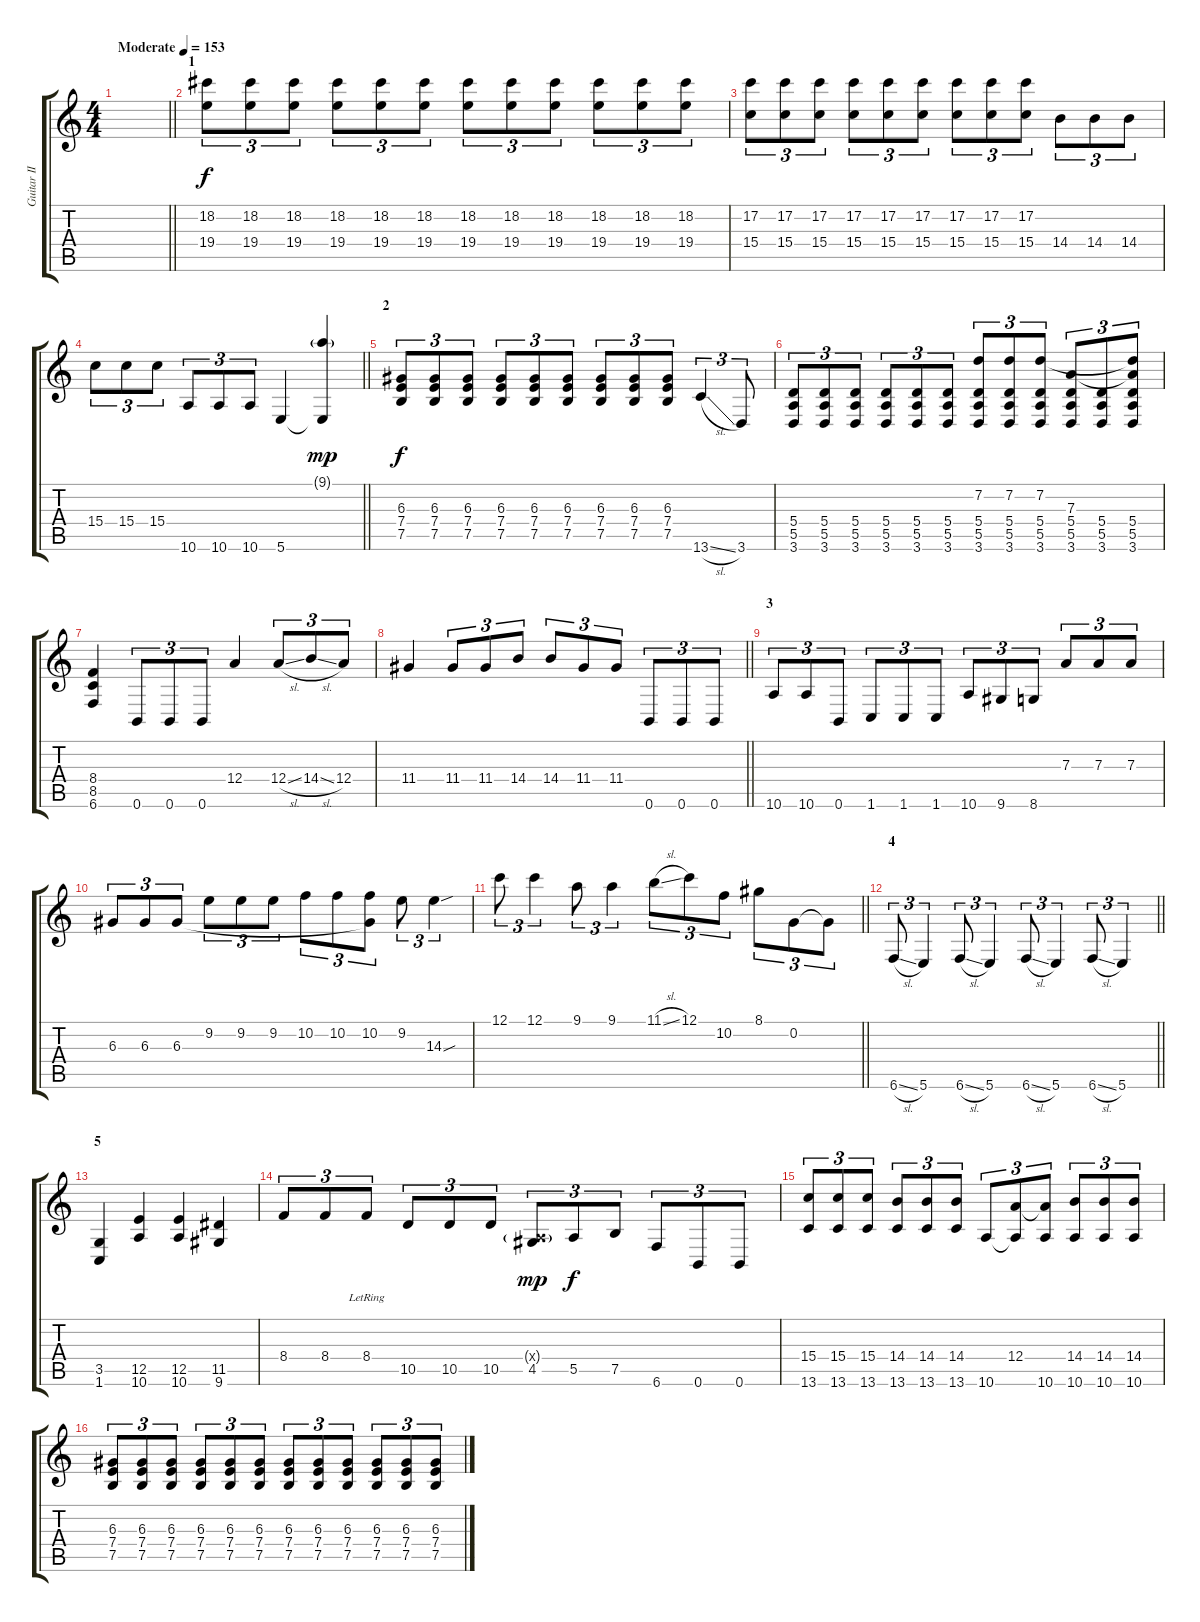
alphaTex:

\track ("Guitar II" "Guitar II") {instrument overdrivenguitar}
\staff {score tabs}
\tuning (C4 G3 D3 A2 E2 B1) {hide}
\ts (4 4)
\tempo (153 "Moderate")
\clef g2
\barLineRight lightlight
\ks c
|
\section ("" "1")
(18.2 19.4).8{tu (3 2)} (18.2 19.4).8{tu (3 2)} (18.2 19.4).8{tu (3 2)} (18.2 19.4).8{tu (3 2)} (18.2 19.4).8{tu (3 2)} (18.2 19.4).8{tu (3 2)} (18.2 19.4).8{tu (3 2)} (18.2 19.4).8{tu (3 2)} (18.2 19.4).8{tu (3 2)} (18.2 19.4).8{tu (3 2)} (18.2 19.4).8{tu (3 2)} (18.2 19.4).8{tu (3 2)} |
(17.2 15.4).8{tu (3 2)} (17.2 15.4).8{tu (3 2)} (17.2 15.4).8{tu (3 2)} (17.2 15.4).8{tu (3 2)} (17.2 15.4).8{tu (3 2)} (17.2 15.4).8{tu (3 2)} (17.2 15.4).8{tu (3 2)} (17.2 15.4).8{tu (3 2)} (17.2 15.4).8{tu (3 2)} 14.4.8{tu (3 2)} 14.4.8{tu (3 2)} 14.4.8{tu (3 2)} |
\barLineRight lightlight
15.4.8{tu (3 2)} 15.4.8{tu (3 2)} 15.4.8{tu (3 2)} 10.6.8{tu (3 2)} 10.6.8{tu (3 2)} 10.6.8{tu (3 2)} 5.6.4 (9.1{g} 5.6{t}).4{dy mp} |
\section ("" "2")
(6.3 7.4 7.5).8{tu (3 2) dy f} (6.3 7.4 7.5).8{tu (3 2)} (6.3 7.4 7.5).8{tu (3 2)} (6.3 7.4 7.5).8{tu (3 2)} (6.3 7.4 7.5).8{tu (3 2)} (6.3 7.4 7.5).8{tu (3 2)} (6.3 7.4 7.5).8{tu (3 2)} (6.3 7.4 7.5).8{tu (3 2)} (6.3 7.4 7.5).8{tu (3 2)} 13.6{sl}.4{tu (3 2)} 3.6.8{tu (3 2)} |
(5.4 5.5 3.6).8{tu (3 2)} (5.4 5.5 3.6).8{tu (3 2)} (5.4 5.5 3.6).8{tu (3 2)} (5.4 5.5 3.6).8{tu (3 2)} (5.4 5.5 3.6).8{tu (3 2)} (5.4 5.5 3.6).8{tu (3 2)} (7.2 5.4 5.5 3.6).8{tu (3 2)} (7.2 5.4 5.5 3.6).8{tu (3 2)} (7.2 5.4 5.5 3.6).8{tu (3 2)} (7.3 5.4 5.5 3.6).8{tu (3 2)} (5.4 5.5 3.6).8{tu (3 2)} (7.2{t} 7.3{t} 5.4 5.5 3.6).8{tu (3 2)} |
(8.4 8.5 6.6).4 0.6.8{tu (3 2)} 0.6.8{tu (3 2)} 0.6.8{tu (3 2)} 12.4.4 12.4{sl}.8{tu (3 2)} 14.4{sl}.8{tu (3 2)} 12.4.8{tu (3 2)} |
\barLineRight lightlight
11.4.4 11.4.8{tu (3 2)} 11.4.8{tu (3 2)} 14.4.8{tu (3 2)} 14.4.8{tu (3 2)} 11.4.8{tu (3 2)} 11.4.8{tu (3 2)} 0.6.8{tu (3 2)} 0.6.8{tu (3 2)} 0.6.8{tu (3 2)} |
\section ("" "3")
10.6.8{tu (3 2)} 10.6.8{tu (3 2)} 0.6.8{tu (3 2)} 1.6.8{tu (3 2)} 1.6.8{tu (3 2)} 1.6.8{tu (3 2)} 10.6.8{tu (3 2)} 9.6.8{tu (3 2)} 8.6.8{tu (3 2)} 7.3.8{tu (3 2)} 7.3.8{tu (3 2)} 7.3.8{tu (3 2)} |
6.3.8{tu (3 2)} 6.3.8{tu (3 2)} 6.3.8{tu (3 2)} 9.2.8{tu (3 2)} 9.2.8{tu (3 2)} 9.2.8{tu (3 2)} 10.2.8{tu (3 2)} 10.2.8{tu (3 2)} (10.2 6.3{t}).8{tu (3 2)} 9.2.8{tu (3 2)} 14.3{sou}.4{tu (3 2)} |
\barLineRight lightlight
12.1.8{tu (3 2)} 12.1.4{tu (3 2)} 9.1.8{tu (3 2)} 9.1.4{tu (3 2)} 11.1{sl}.8{tu (3 2)} 12.1.8{tu (3 2)} 10.2.8{tu (3 2)} 8.1.8{tu (3 2)} 0.2.8{tu (3 2)} 0.2{t}.8{tu (3 2)} |
\section ("" "4")
\barLineRight lightlight
6.6{sl}.8{tu (3 2)} 5.6.4{tu (3 2)} 6.6{sl}.8{tu (3 2)} 5.6.4{tu (3 2)} 6.6{sl}.8{tu (3 2)} 5.6.4{tu (3 2)} 6.6{sl}.8{tu (3 2)} 5.6.4{tu (3 2)} |
\section ("" "5")
(3.5 1.6).4 (12.5 10.6).4 (12.5 10.6).4 (11.5 9.6).4 |
8.4.8{tu (3 2)} 8.4.8{tu (3 2)} 8.4{lr}.8{tu (3 2)} 10.5.8{tu (3 2)} 10.5.8{tu (3 2)} 10.5.8{tu (3 2)} (0.4{g x} 4.5).8{tu (3 2) dy mp} 5.5.8{tu (3 2) dy f} 7.5.8{tu (3 2)} 6.6.8{tu (3 2)} 0.6.8{tu (3 2)} 0.6.8{tu (3 2)} |
(15.4 13.6).8{tu (3 2)} (15.4 13.6).8{tu (3 2)} (15.4 13.6).8{tu (3 2)} (14.4 13.6).8{tu (3 2)} (14.4 13.6).8{tu (3 2)} (14.4 13.6).8{tu (3 2)} 10.6.8{tu (3 2)} (12.4 10.6{t}).8{tu (3 2)} (12.4{t} 10.6).8{tu (3 2)} (14.4 10.6).8{tu (3 2)} (14.4 10.6).8{tu (3 2)} (14.4 10.6).8{tu (3 2)} |
(6.3 7.4 7.5).8{tu (3 2)} (6.3 7.4 7.5).8{tu (3 2)} (6.3 7.4 7.5).8{tu (3 2)} (6.3 7.4 7.5).8{tu (3 2)} (6.3 7.4 7.5).8{tu (3 2)} (6.3 7.4 7.5).8{tu (3 2)} (6.3 7.4 7.5).8{tu (3 2)} (6.3 7.4 7.5).8{tu (3 2)} (6.3 7.4 7.5).8{tu (3 2)} (6.3 7.4 7.5).8{tu (3 2)} (6.3 7.4 7.5).8{tu (3 2)} (6.3 7.4 7.5).8{tu (3 2)}
